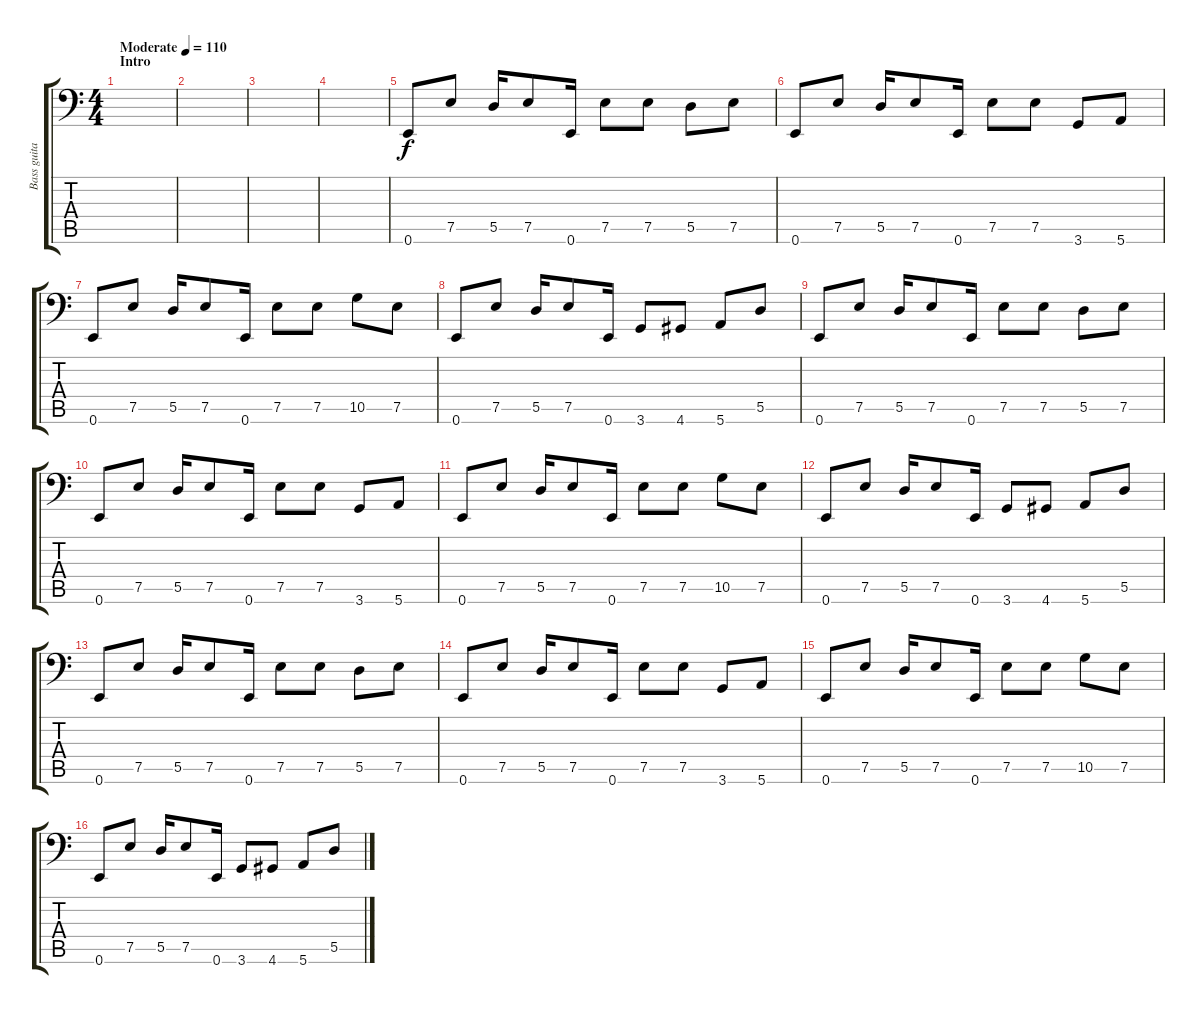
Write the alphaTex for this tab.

\track ("Bass guitar" "Bass guita") {instrument electricbassfinger}
\staff {score tabs}
\tuning (E3 B2 G2 D2 A1 E1) {hide}
\ts (4 4)
\section ("" "Intro")
\tempo (110 "Moderate")
\clef f4
\ks c
|
|
|
|
0.6.8 7.5.8 5.5.16 7.5.8 0.6.16 7.5.8 7.5.8 5.5.8 7.5.8 |
0.6.8 7.5.8 5.5.16 7.5.8 0.6.16 7.5.8 7.5.8 3.6.8 5.6.8 |
0.6.8 7.5.8 5.5.16 7.5.8 0.6.16 7.5.8 7.5.8 10.5.8 7.5.8 |
0.6.8 7.5.8 5.5.16 7.5.8 0.6.16 3.6.8 4.6.8 5.6.8 5.5.8 |
0.6.8 7.5.8 5.5.16 7.5.8 0.6.16 7.5.8 7.5.8 5.5.8 7.5.8 |
0.6.8 7.5.8 5.5.16 7.5.8 0.6.16 7.5.8 7.5.8 3.6.8 5.6.8 |
0.6.8 7.5.8 5.5.16 7.5.8 0.6.16 7.5.8 7.5.8 10.5.8 7.5.8 |
0.6.8 7.5.8 5.5.16 7.5.8 0.6.16 3.6.8 4.6.8 5.6.8 5.5.8 |
0.6.8 7.5.8 5.5.16 7.5.8 0.6.16 7.5.8 7.5.8 5.5.8 7.5.8 |
0.6.8 7.5.8 5.5.16 7.5.8 0.6.16 7.5.8 7.5.8 3.6.8 5.6.8 |
0.6.8 7.5.8 5.5.16 7.5.8 0.6.16 7.5.8 7.5.8 10.5.8 7.5.8 |
0.6.8 7.5.8 5.5.16 7.5.8 0.6.16 3.6.8 4.6.8 5.6.8 5.5.8
